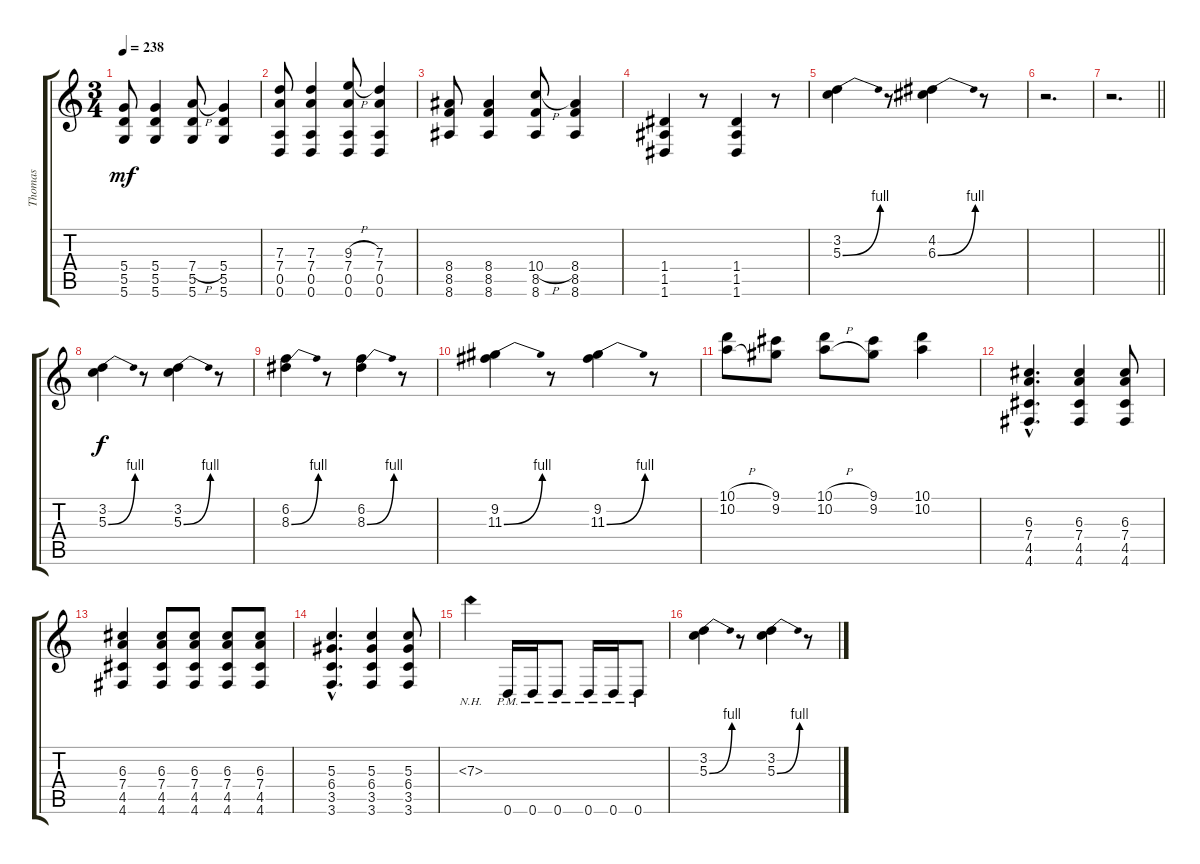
\track ("Thomas" "Thomas") {instrument distortionguitar}
\staff {score tabs}
\tuning (E4 B3 G3 D3 A2 D2) {hide}
\ts (3 4)
\tempo 238
\clef g2
\ks c
(5.4 5.5 5.6).8{dy mf} (5.4 5.5 5.6).4 (7.4{h} 5.5 5.6).8 (5.4 5.5 5.6).4 |
(7.3 7.4 0.5 0.6).8 (7.3 7.4 0.5 0.6).4 (9.3{h} 7.4 0.5 0.6).8 (7.3 7.4 0.5 0.6).4 |
(8.4 8.5 8.6).8 (8.4 8.5 8.6).4 (10.4{h} 8.5 8.6).8 (8.4 8.5 8.6).4 |
(1.4 1.5 1.6).4 r.8 (1.4 1.5 1.6).4 r.8 |
(3.2 5.3{be (bend 0 0 60 4)}).4 r.8 (4.2 6.3{be (bend 0 0 60 4)}).4 r.8 |
r.2{d} |
\barLineRight lightlight
r.2{d} |
(3.2 5.3{be (bend 0 0 60 4)}).4{dy f} r.8 (3.2 5.3{be (bend 0 0 60 4)}).4 r.8 |
(6.2 8.3{be (bend 0 0 60 4)}).4 r.8 (6.2 8.3{be (bend 0 0 60 4)}).4 r.8 |
(9.2 11.3{be (bend 0 0 60 4)}).4 r.8 (9.2 11.3{be (bend 0 0 60 4)}).4 r.8 |
(10.1{h} 10.2{h}).8 (9.1 9.2).8 (10.1{h} 10.2{h}).8 (9.1 9.2).8 (10.1 10.2).4 |
(6.3{hac} 7.4{hac} 4.5{hac} 4.6{hac}).4{d} (6.3 7.4 4.5 4.6).4 (6.3 7.4 4.5 4.6).8 |
(6.3 7.4 4.5 4.6).4 (6.3 7.4 4.5 4.6).8 (6.3 7.4 4.5 4.6).8 (6.3 7.4 4.5 4.6).8 (6.3 7.4 4.5 4.6).8 |
(5.3{hac} 6.4{hac} 3.5{hac} 3.6{hac}).4{d} (5.3 6.4 3.5 3.6).4 (5.3 6.4 3.5 3.6).8 |
7.3{nh}.4 0.6{pm}.16 0.6{pm}.16 0.6{pm}.8 0.6{pm}.16 0.6{pm}.16 0.6{pm}.8 |
(3.2 5.3{be (bend 0 0 60 4)}).4 r.8 (3.2 5.3{be (bend 0 0 60 4)}).4 r.8
